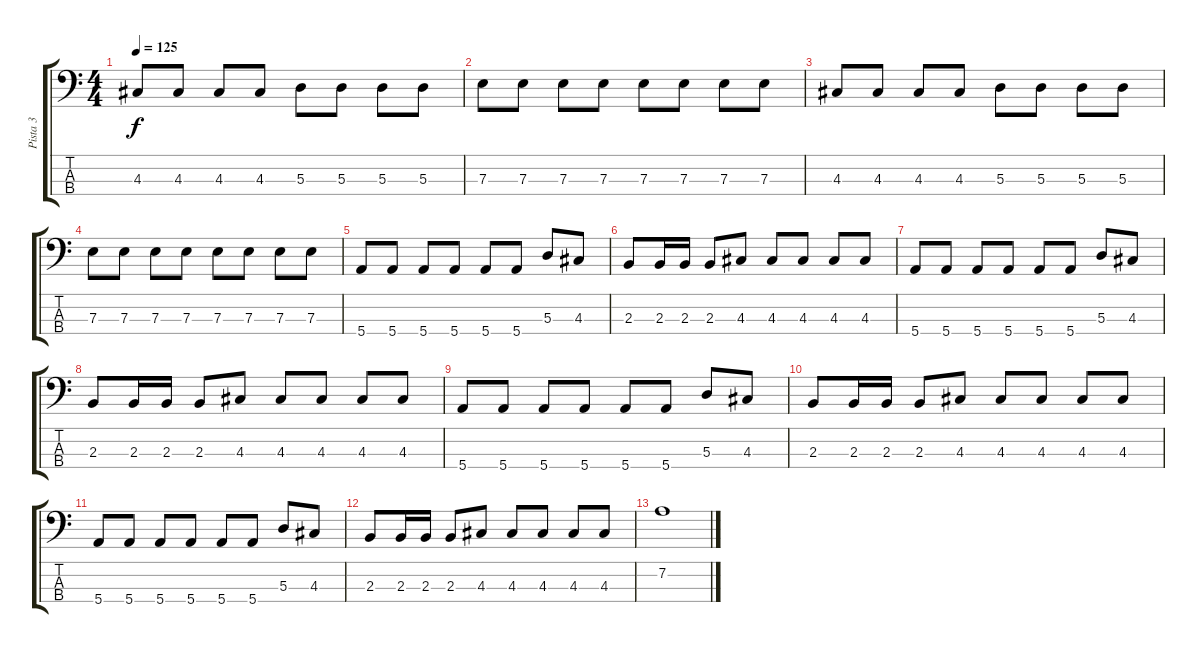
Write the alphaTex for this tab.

\track ("Pista 3" "Pista 3") {instrument electricbassfinger}
\staff {score tabs}
\tuning (G2 D2 A1 E1) {hide}
\ts (4 4)
\tempo 125
\clef f4
\ks c
4.3.8{dy f} 4.3.8 4.3.8 4.3.8 5.3.8 5.3.8 5.3.8 5.3.8 |
7.3.8 7.3.8 7.3.8 7.3.8 7.3.8 7.3.8 7.3.8 7.3.8 |
4.3.8 4.3.8 4.3.8 4.3.8 5.3.8 5.3.8 5.3.8 5.3.8 |
7.3.8 7.3.8 7.3.8 7.3.8 7.3.8 7.3.8 7.3.8 7.3.8 |
5.4.8 5.4.8 5.4.8 5.4.8 5.4.8 5.4.8 5.3.8 4.3.8 |
2.3.8 2.3.16 2.3.16 2.3.8 4.3.8 4.3.8 4.3.8 4.3.8 4.3.8 |
5.4.8 5.4.8 5.4.8 5.4.8 5.4.8 5.4.8 5.3.8 4.3.8 |
2.3.8 2.3.16 2.3.16 2.3.8 4.3.8 4.3.8 4.3.8 4.3.8 4.3.8 |
5.4.8 5.4.8 5.4.8 5.4.8 5.4.8 5.4.8 5.3.8 4.3.8 |
2.3.8 2.3.16 2.3.16 2.3.8 4.3.8 4.3.8 4.3.8 4.3.8 4.3.8 |
5.4.8 5.4.8 5.4.8 5.4.8 5.4.8 5.4.8 5.3.8 4.3.8 |
2.3.8 2.3.16 2.3.16 2.3.8 4.3.8 4.3.8 4.3.8 4.3.8 4.3.8 |
7.2.1
